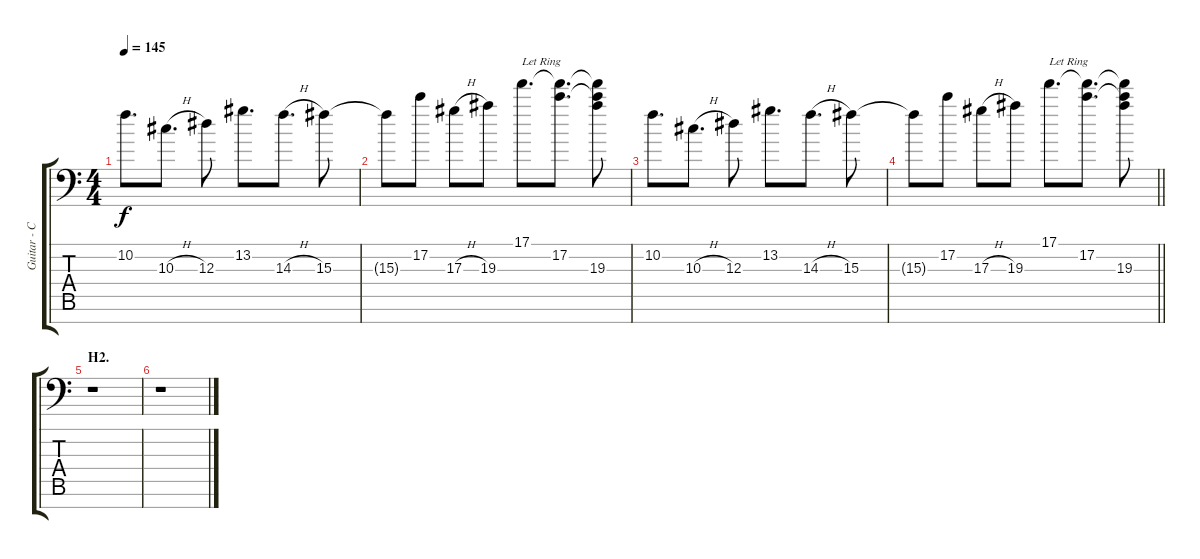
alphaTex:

\track ("Guitar - Center" "Guitar - C") {instrument distortionguitar}
\staff {score tabs}
\tuning (C4 G3 Eb3 Bb2 F2 Bb1 Ab1) {hide}
\ts (4 4)
\tempo 145
\clef f4
\ks c
10.2.8{d dy f} 10.3{h}.8{d} 12.3.8 13.2.8{d} 14.3{h}.8{d} 15.3.8 |
15.3{t}.8 17.2.8 17.3{h}.8 19.3.8 17.1.8{d txt "Let Ring"} (17.1{t} 17.2).8{d} (17.1{t} 17.2{t} 19.3).8 |
10.2.8{d} 10.3{h}.8{d} 12.3.8 13.2.8{d} 14.3{h}.8{d} 15.3.8 |
\barLineRight lightlight
15.3{t}.8 17.2.8 17.3{h}.8 19.3.8 17.1.8{d txt "Let Ring"} (17.1{t} 17.2).8{d} (17.1{t} 17.2{t} 19.3).8 |
\section ("" "H2.")
r.1 |
r.1
